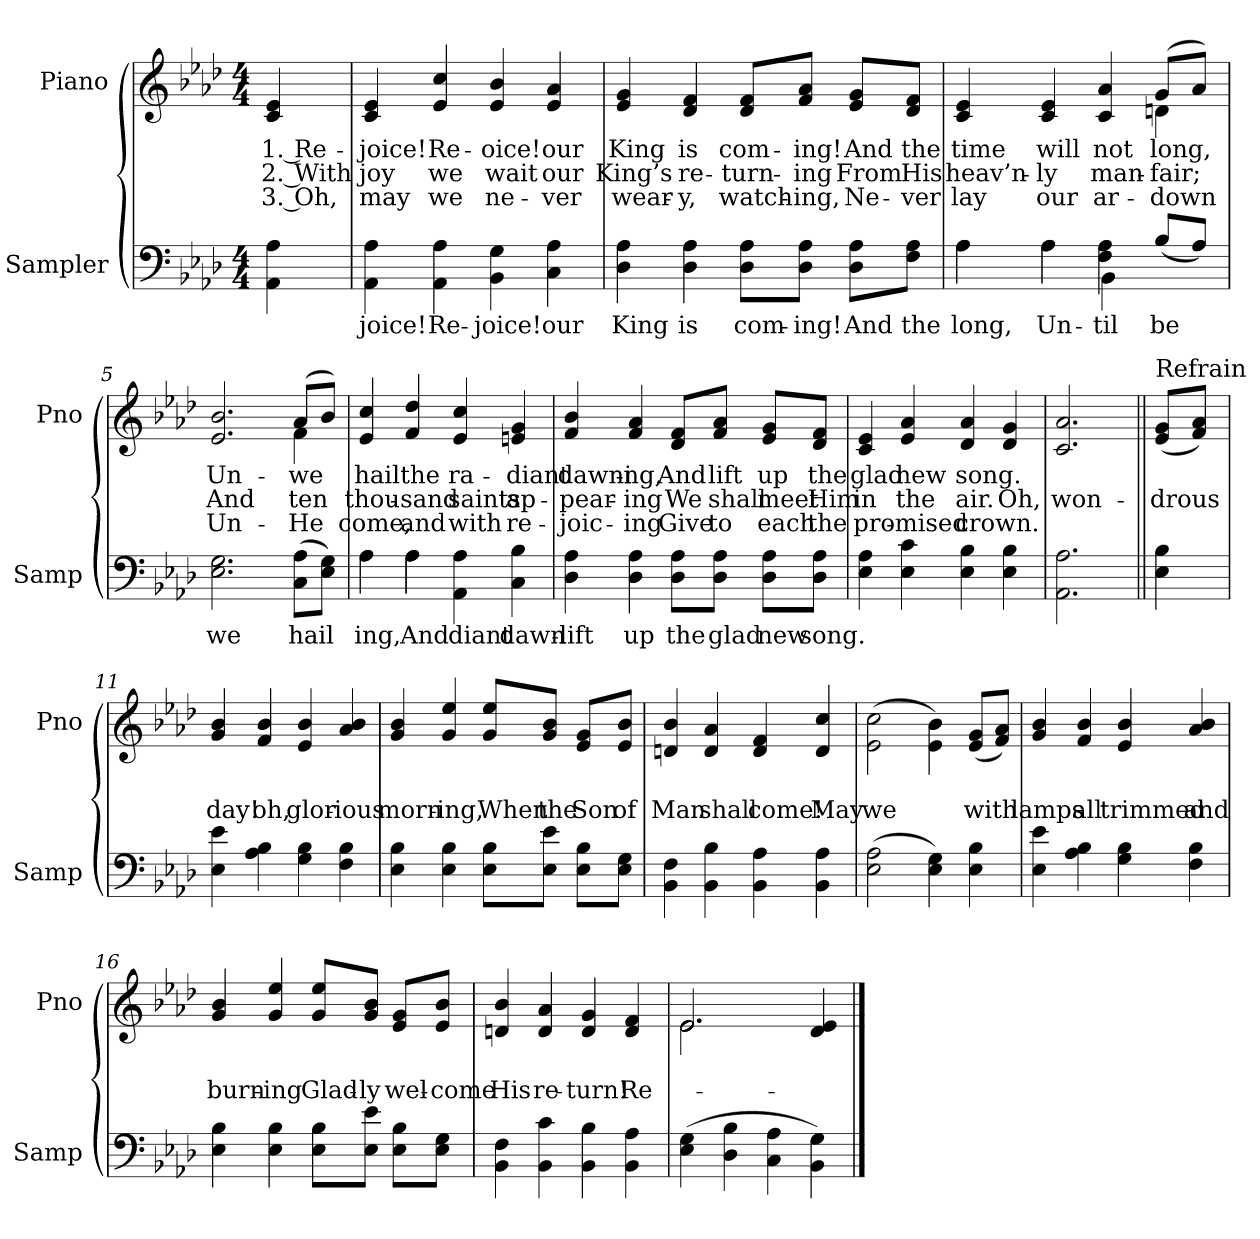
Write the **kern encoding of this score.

**kern	**text	**kern	**text	**text	**text
*part2	*part2	*part1	*part1	*part1	*part1
*staff2	*staff2	*staff1	*staff1	*staff1	*staff1
*I"Sampler	*	*I"Piano	*	*	*
*I'Samp	*	*I'Pno	*	*	*
*clefF4	*	*clefG2	*	*	*
*k[b-e-a-d-]	*	*k[b-e-a-d-]	*	*	*
*A-:	*	*A-:	*	*	*
*M4/4	*	*M4/4	*	*	*
=1	=1	=1	=1	=1	=1
4AA- 4A-	.	4c/ 4e-/	1. Re-	2. With	3. Oh,
=2	=2	=2	=2	=2	=2
4AA- 4A-	joice!	4c/ 4e-/	-joice!	joy	may
4AA-\ 4A-\	Re-	4e-/ 4cc/	Re-	we	we
4BB-\ 4G\	-joice!	4e-/ 4b-/	-oice!	wait	ne-
4C\ 4A-\	our	4e-/ 4a-/	our	our	-ver
=3	=3	=3	=3	=3	=3
4D-\ 4A-\	King	4e-/ 4g/	King	King’s	wear-
4D-\ 4A-\	is	4d-/ 4f/	is	re-	-y,
8D-\ 8A-\L	com-	8d-/ 8f/L	com-	-turn-	watch-
8D-\ 8A-\J	-ing!	8f/ 8a-/J	-ing!	-ing	-ing,
8D-\ 8A-\L	And	8e-/ 8g/L	And	From	Ne-
8F\ 8A-\J	the	8d-/ 8f/J	the	His	-ver
=4	=4	=4	=4	=4	=4
*^	*	*^	*	*	*
4A-\	4A-	long,	4c/ 4e-/	2.ryy	time	heav’n-	lay
4A-\	4A-	Un-	4c/ 4e-/	.	will	-ly	our
4F\ 4A-\	4BB-	-til	4c/ 4a-/	.	not	man-	ar-
(8B-/L	4ryy	be	(8g/L	4dn	long,	fair;	down
8A-/J)	.	.	8a-/J)	.	.	.	.
*v	*v	*	*	*	*	*	*
=5	=5	=5	=5	=5	=5	=5
2.E-\ 2.G\	we	2.e-/ 2.b-/	2.ryy	Un-	And	Un-
(8C\ 8A-\L	hail	(8a-/L	4f	we	ten	He
8E-\ 8G\J)	.	8b-/J)	.	.	.	.
*	*	*v	*v	*	*	*
=6	=6	=6	=6	=6	=6
*^	*	*	*	*	*
4A-\	4A-	-ing,	4e-/ 4cc/	hail	thou-	come,
4A-\	4A-	And	4f/ 4dd-/	the	-sand	and
4AA-\ 4A-\	2ryy	-diant	4e-/ 4cc/	ra-	saints	with
4C\ 4B-\	.	dawn-	4en/ 4g/	-diant	ap-	re-
*v	*v	*	*	*	*	*
=7	=7	=7	=7	=7	=7
4D-\ 4A-\	lift	4f/ 4b-/	dawni-	-pear-	-joic-
4D-\ 4A-\	up	4f/ 4a-/	-ng,	-ing	-ing
8D-\ 8A-\L	the	8d-/ 8f/L	And	We	Give
8D-\ 8A-\J	glad	8f/ 8a-/J	lift	shall	to
8D-\ 8A-\L	new	8e-/ 8g/L	up	meet	each
8D-\ 8A-\J	song.	8d-/ 8f/J	the	Him	the
=8	=8	=8	=8	=8	=8
4E-\ 4A-\	.	4c/ 4e-/	glad	in	pro-
4E-\ 4c\	.	4e-/ 4a-/	new	the	-mised
4E-\ 4B-\	.	4d-/ 4a-/	song.	air.	crown.
4E-\ 4B-\	.	4d-/ 4g/	.	Oh,	.
=9	=9	=9	=9	=9	=9
2.AA-\ 2.A-\	.	2.c/ 2.a-/	.	won-	.
=10||	=10||	=10||	=10||	=10||	=10||
!	!	!LO:TX:t=Refrain	!	!	!
4E-\ 4B-\	.	(8e-/ 8g/L	.	-drous	.
.	.	8f/ 8a-/J)	.	.	.
=11	=11	=11	=11	=11	=11
4E-\ 4e-\	.	4g/ 4b-/	.	day!	.
4A-\ 4B-\	.	4f/ 4b-/	.	oh,	.
4G\ 4B-\	.	4e-/ 4b-/	.	glor-	.
4F\ 4B-\	.	4a-/ 4b-/	.	-ious	.
=12	=12	=12	=12	=12	=12
4E-\ 4B-\	.	4g/ 4b-/	.	morn-	.
4E-\ 4B-\	.	4g/ 4ee-/	.	-ing,	.
8E-\ 8B-\L	.	8g/ 8ee-/L	.	When	.
8E-\ 8e-\J	.	8g/ 8b-/J	.	the	.
8E-\ 8B-\L	.	8e-/ 8g/L	.	Son	.
8E-\ 8G\J	.	8e-/ 8b-/J	.	of	.
=13	=13	=13	=13	=13	=13
4BB-\ 4F\	.	4dn/ 4b-/	.	Man	.
4BB-\ 4B-\	.	4d/ 4a-/	.	shall	.
4BB-\ 4A-\	.	4d/ 4f/	.	come!	.
4BB-\ 4A-\	.	4d/ 4cc/	.	May	.
=14	=14	=14	=14	=14	=14
(2E-\ 2A-\	.	(2e-\ 2cc\	.	we	.
4E-\ 4G\)	.	4e-\ 4b-\)	.	.	.
4E-\ 4B-\	.	(8e-/ 8g/L	.	with	.
.	.	8f/ 8a-/J)	.	.	.
=15	=15	=15	=15	=15	=15
4E-\ 4e-\	.	4g/ 4b-/	.	lamps	.
4A-\ 4B-\	.	4f/ 4b-/	.	all	.
4G\ 4B-\	.	4e-/ 4b-/	.	trimmed	.
4F\ 4B-\	.	4a-/ 4b-/	.	and	.
=16	=16	=16	=16	=16	=16
4E-\ 4B-\	.	4g/ 4b-/	.	burn-	.
4E-\ 4B-\	.	4g/ 4ee-/	.	-ing	.
8E-\ 8B-\L	.	8g/ 8ee-/L	.	Glad-	.
8E-\ 8e-\J	.	8g/ 8b-/J	.	-ly	.
8E-\ 8B-\L	.	8e-/ 8g/L	.	wel-	.
8E-\ 8G\J	.	8e-/ 8b-/J	.	-come	.
=17	=17	=17	=17	=17	=17
4BB-\ 4F\	.	4dn/ 4b-/	.	His	.
4BB-\ 4c\	.	4d/ 4a-/	.	re-	.
4BB-\ 4B-\	.	4d/ 4g/	.	-turn!	.
4BB-\ 4A-\	.	4d/ 4f/	.	Re-	.
=18	=18	=18	=18	=18	=18
*	*	*^	*	*	*
(4E-\ 4G\	.	2.e-/	2.e-	.	.	.
4D-\ 4B-\	.	.	.	.	.	.
4C\ 4A-\	.	.	.	.	.	.
4BB-\ 4G\)	.	4d-/ 4e-/	4ryy	.	.	.
*	*	*v	*v	*	*	*
==	==	==	==	==	==
*-	*-	*-	*-	*-	*-
